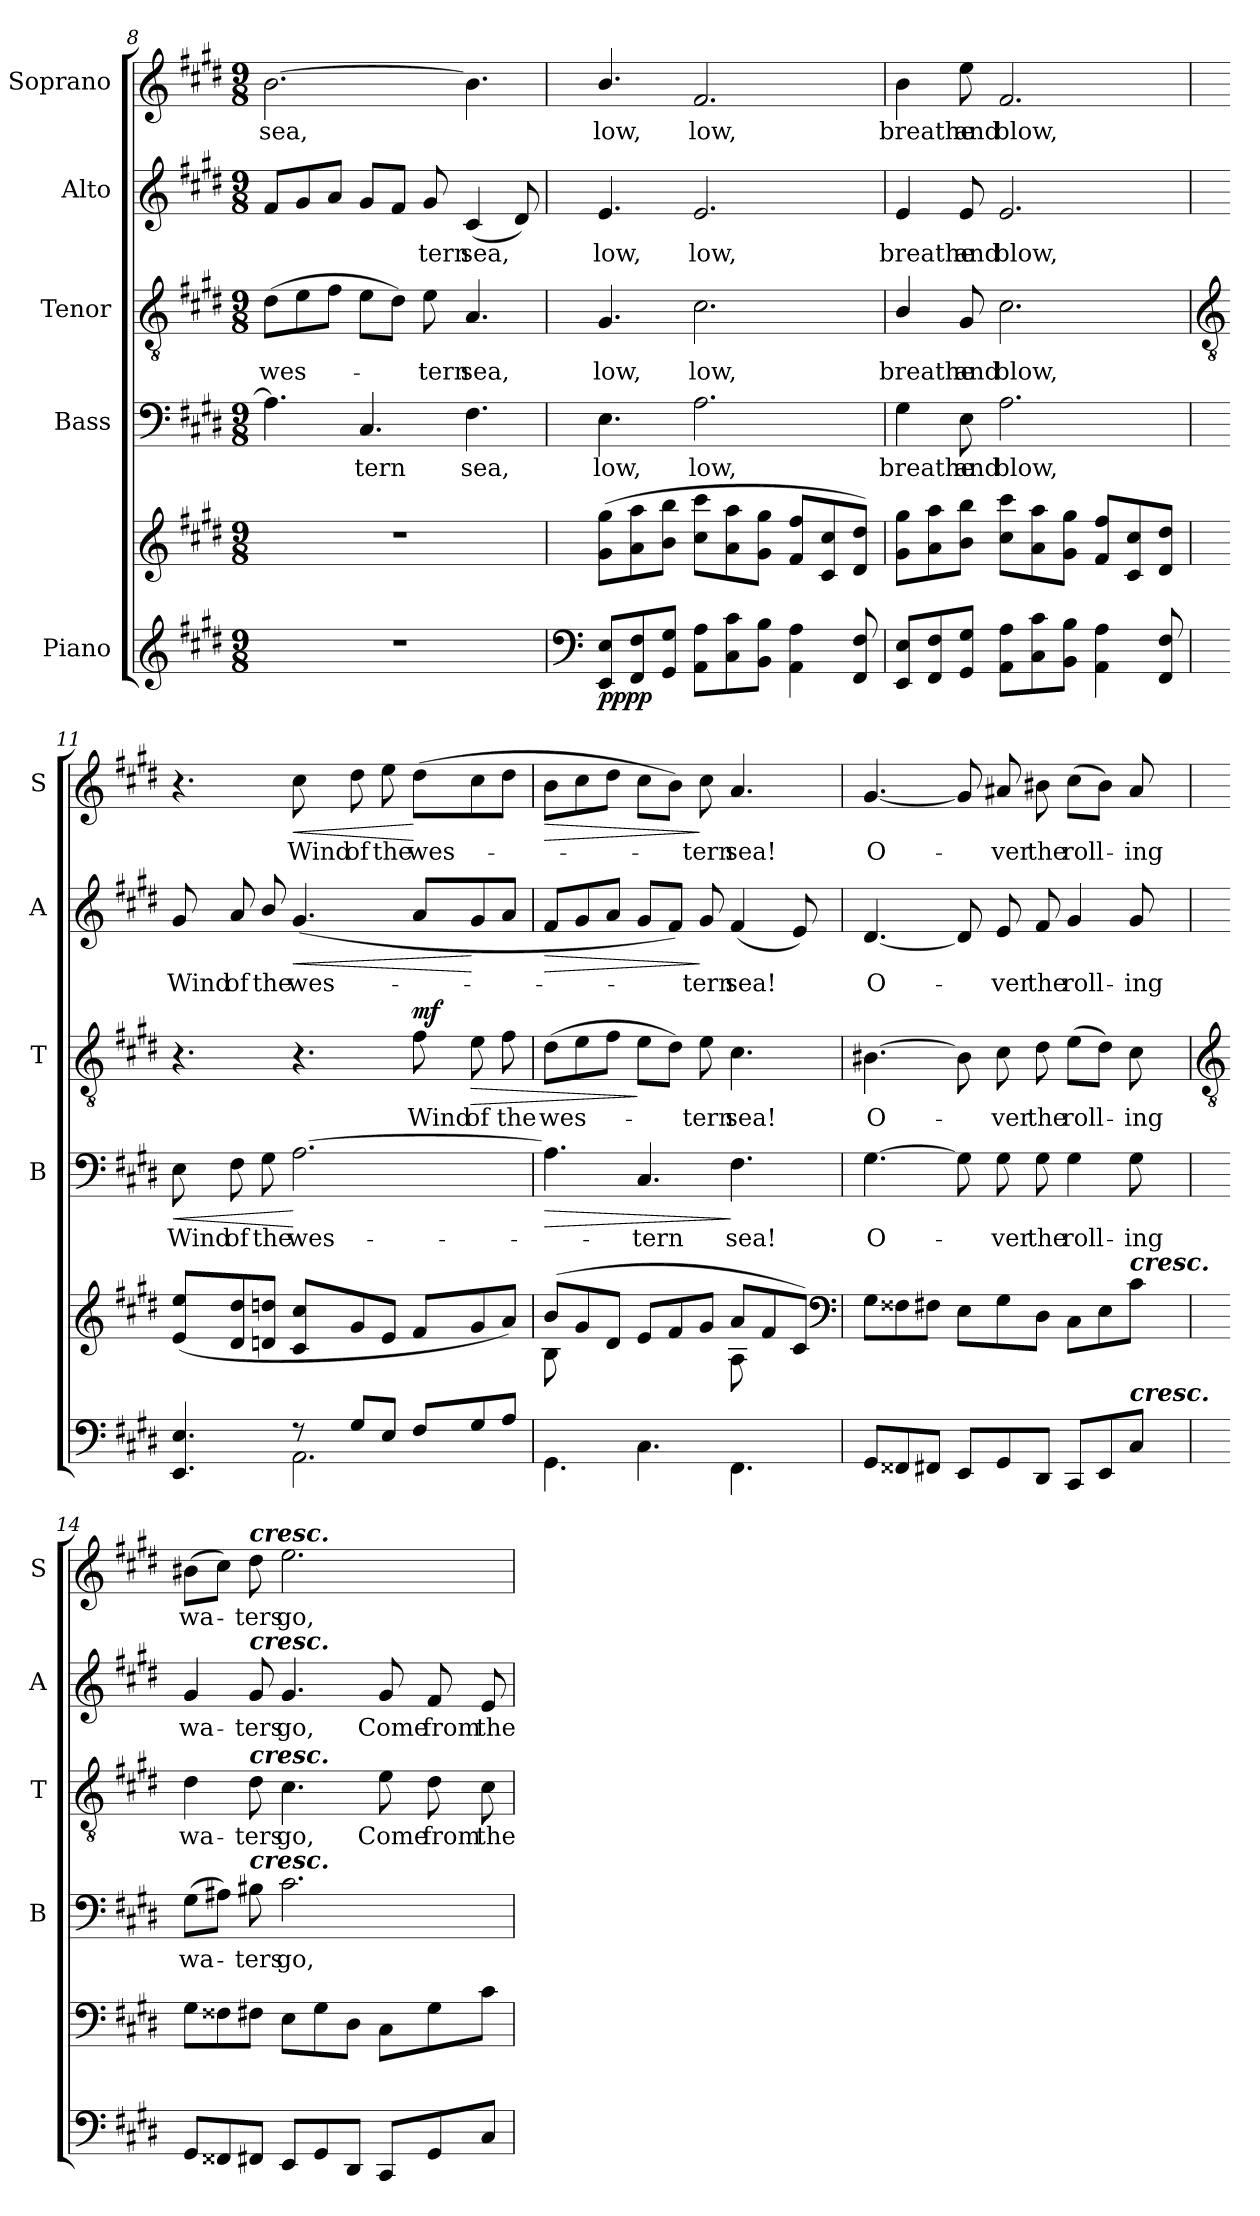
**kern	**kern	**dynam	**kern	**text	**dynam	**kern	**text	**dynam	**kern	**text	**dynam	**kern	**text	**dynam
*part5	*part5	*part5	*part4	*part4	*part4	*part3	*part3	*part3	*part2	*part2	*part2	*part1	*part1	*part1
*staff6	*staff5	*staff5/6	*staff4	*staff4	*staff4	*staff3	*staff3	*staff3	*staff2	*staff2	*staff2	*staff1	*staff1	*staff1
*I"Piano	*	*	*I"Bass	*	*	*I"Tenor	*	*	*I"Alto	*	*	*I"Soprano	*	*
*	*	*	*I'B	*	*	*I'T	*	*	*I'A	*	*	*I'S	*	*
*clefG2	*clefG2	*	*clefF4	*	*	*clefGv2	*	*	*clefG2	*	*	*clefG2	*	*
*k[f#c#g#d#]	*k[f#c#g#d#]	*	*k[f#c#g#d#]	*	*	*k[f#c#g#d#]	*	*	*k[f#c#g#d#]	*	*	*k[f#c#g#d#]	*	*
*E:	*E:	*	*E:	*	*	*E:	*	*	*E:	*	*	*E:	*	*
*M9/8	*M9/8	*	*M9/8	*	*	*M9/8	*	*	*M9/8	*	*	*M9/8	*	*
=8	=8	=8	=8	=8	=8	=8	=8	=8	=8	=8	=8	=8	=8	=8
!LO:N:vis=1	!LO:N:vis=1	!	!	!	!	!	!LO:LY:b	!	!	!	!	!	!LO:LY:b	!
8%9r	8%9r	.	4.A]	.	.	(>8d#L	wes-	.	8f#L	.	.	[2.b	sea,	.
.	.	.	.	.	.	8e	.	.	8g#	.	.	.	.	.
.	.	.	.	.	.	8f#J	.	.	8aJ	.	.	.	.	.
!	!	!	!	!LO:LY:b	!	!	!	!	!	!	!	!	!	!
.	.	.	4.C#	tern	.	8eL	.	.	8g#L	.	.	.	.	.
.	.	.	.	.	.	8d#J)	.	.	8f#J	.	.	.	.	.
!	!	!	!	!	!	!	!LO:LY:b	!	!	!LO:LY:b	!	!	!	!
.	.	.	.	.	.	8e	tern	.	8g#	tern	.	.	.	.
!	!	!	!	!LO:LY:b	!	!	!LO:LY:b	!	!	!LO:LY:b	!	!	!	!
.	.	.	4.F#	sea,	.	4.A	sea,	.	(<4c#	sea,	.	4.b]	.	.
.	.	.	.	.	.	.	.	.	8d#)	.	.	.	.	.
=9	=9	=9	=9	=9	=9	=9	=9	=9	=9	=9	=9	=9	=9	=9
*clefF4	*	*	*	*	*	*	*	*	*	*	*	*	*	*
!	!	!LO:DY:b=2	!	!LO:LY:b	!	!	!LO:LY:b	!	!	!LO:LY:b	!	!	!LO:LY:b	!
!	!	!LO:DY:n=1:b	!	!	!	!	!	!	!	!	!	!	!	!
8EE 8EL	(<8g# 8gg#L	pp pp	4.E	low,	.	4.G#	low,	.	4.e	low,	.	4.b/	low,	.
8FF# 8F#	8a 8aa	.	.	.	.	.	.	.	.	.	.	.	.	.
8GG# 8G#J	8b 8bbJ	.	.	.	.	.	.	.	.	.	.	.	.	.
!	!	!	!	!LO:LY:b	!	!	!LO:LY:b	!	!	!LO:LY:b	!	!	!LO:LY:b	!
8AA 8AL	8cc# 8ccc#L	.	2.A	low,	.	2.c#	low,	.	2.e	low,	.	2.f#	low,	.
8C# 8c#	8a 8aa	.	.	.	.	.	.	.	.	.	.	.	.	.
8BB 8BJ	8g# 8gg#J	.	.	.	.	.	.	.	.	.	.	.	.	.
4AA 4A	8f# 8ff#L	.	.	.	.	.	.	.	.	.	.	.	.	.
.	8c# 8cc#	.	.	.	.	.	.	.	.	.	.	.	.	.
8FF# 8F#	8d# 8dd#J)	.	.	.	.	.	.	.	.	.	.	.	.	.
=10	=10	=10	=10	=10	=10	=10	=10	=10	=10	=10	=10	=10	=10	=10
!	!	!	!	!LO:LY:b	!	!	!LO:LY:b	!	!	!LO:LY:b	!	!	!LO:LY:b	!
8EE 8EL	8g# 8gg#L	.	4G#	breathe	.	4B/	breathe	.	4e	breathe	.	4b	breathe	.
8FF# 8F#	8a 8aa	.	.	.	.	.	.	.	.	.	.	.	.	.
!	!	!	!	!LO:LY:b	!	!	!LO:LY:b	!	!	!LO:LY:b	!	!	!LO:LY:b	!
8GG# 8G#J	8b 8bbJ	.	8E	and	.	8G#	and	.	8e	and	.	8ee	and	.
!	!	!	!	!LO:LY:b	!	!	!LO:LY:b	!	!	!LO:LY:b	!	!	!LO:LY:b	!
8AA 8AL	8cc# 8ccc#L	.	2.A	blow,	.	2.c#	blow,	.	2.e	blow,	.	2.f#	blow,	.
8C# 8c#	8a 8aa	.	.	.	.	.	.	.	.	.	.	.	.	.
8BB 8BJ	8g# 8gg#J	.	.	.	.	.	.	.	.	.	.	.	.	.
4AA 4A	8f# 8ff#L	.	.	.	.	.	.	.	.	.	.	.	.	.
.	8c# 8cc#	.	.	.	.	.	.	.	.	.	.	.	.	.
8FF# 8F#	8d# 8dd#J	.	.	.	.	.	.	.	.	.	.	.	.	.
!!LO:LB:g=z
=11	=11	=11	=11	=11	=11	=11	=11	=11	=11	=11	=11	=11	=11	=11
*	*	*	*	*	*	*clefGv2	*	*	*	*	*	*	*	*
*^	*	*	*	*	*	*	*	*	*	*	*	*	*	*
!	!	!	!	!	!LO:LY:b	!LO:HP:b	!	!	!	!	!LO:LY:b	!	!	!	!
4.EE/ 4.E/	4.ryy	(<8e 8eeL	.	8E	Wind	<	4.r	.	.	8g#	Wind	.	4.r	.	.
!	!	!	!	!	!LO:LY:b	!	!	!	!	!	!LO:LY:b	!	!	!	!
.	.	8d# 8dd#	.	8F#	of	.	.	.	.	8a	of	.	.	.	.
!	!	!	!	!	!LO:LY:b	!	!	!	!	!	!LO:LY:b	!	!	!	!
.	.	8dn 8ddnJ	.	8G#	the	.	.	.	.	8b/	the	.	.	.	.
!	!	!	!	!	!LO:LY:b	!	!	!	!	!	!LO:LY:b	!LO:HP:b	!	!LO:LY:b	!LO:HP:b
8r	2.AA\	8c# 8cc#L	.	[2.A	wes-	[	4.r	.	.	(<4.g#	wes-	<	8cc#	Wind	<
!	!	!	!	!	!	!	!	!	!	!	!	!	!	!LO:LY:b	!
8G#/L	.	8g#	.	.	.	.	.	.	.	.	.	.	8dd#	of	.
!	!	!	!	!	!	!	!	!	!	!	!	!	!	!LO:LY:b	!
8E/J	.	8eJ	.	.	.	.	.	.	.	.	.	.	8ee	the	.
!	!	!	!	!	!	!	!	!LO:LY:b	!LO:DY:b	!	!	!	!	!LO:LY:b	!
8F#/L	.	8f#L	.	.	.	.	8f#	Wind	mf	8aL	.	.	(>8dd#L	wes-	[
!	!	!	!	!	!	!	!	!LO:LY:b	!LO:HP:b	!	!	!	!	!	!
8G#/	.	8g#	.	.	.	.	8e	of	>	8g#	.	[	8cc#	.	.
!	!	!	!	!	!	!	!	!LO:LY:b	!	!	!	!	!	!	!
8A/J	.	8aJ)	.	.	.	.	8f#	the	.	8aJ	.	.	8dd#J	.	.
=12	=12	=12	=12	=12	=12	=12	=12	=12	=12	=12	=12	=12	=12	=12	=12
*	*	*^	*	*	*	*	*	*	*	*	*	*	*	*	*
!	!	!	!	!	!	!	!LO:HP:b	!	!LO:LY:b	!	!	!	!LO:HP:b	!	!	!LO:HP:b
8ryy	4.GG#\	(<8bL	8BL	.	4.A]	.	>	(>8d#L	wes-	.	8f#L	.	>	8bL	.	>
8G#	.	8g#	8ryy	.	.	.	.	8e	.	.	8g#	.	.	8cc#	.	.
*	*	*v	*v	*	*	*	*	*	*	*	*	*	*	*	*	*
8D#J	.	8d#J	.	.	.	.	8f#J	.	.	8aJ	.	.	8dd#J	.	.
!	!	!	!	!	!LO:LY:b	!	!	!	!	!	!	!	!	!	!
8E/L	4.C#\	8eL	.	4.C#	tern	.	8eL	.	]	8g#L	.	.	8cc#L	.	.
8F#/	.	8f#	.	.	.	.	8d#J)	.	.	8f#J)	.	.	8bJ)	.	.
!	!	!	!	!	!	!	!	!LO:LY:b	!	!	!LO:LY:b	!	!	!LO:LY:b	!
8G#/J	.	8g#J	.	.	.	.	8e	tern	.	8g#	tern	]	8cc#	tern	]
*	*	*^	*	*	*	*	*	*	*	*	*	*	*	*	*
!	!	!	!	!	!	!LO:LY:b	!	!	!LO:LY:b	!	!	!LO:LY:b	!	!	!LO:LY:b	!
8ryy	4.FF#\	8aL	8AL	.	4.F#	sea!	]	4.c#	sea!	.	(<4f#	sea!	.	4.a	sea!	.
8F#	.	8f#	4ryy	.	.	.	.	.	.	.	.	.	.	.	.	.
8C#J	.	8c#J)	.	.	.	.	.	.	.	.	8e)	.	.	.	.	.
*	*	*v	*v	*	*	*	*	*	*	*	*	*	*	*	*	*
*	*	*clefF4	*	*	*	*	*	*	*	*	*	*	*	*	*
=13	=13	=13	=13	=13	=13	=13	=13	=13	=13	=13	=13	=13	=13	=13	=13
!	!	!	!	!	!LO:LY:b	!	!	!LO:LY:b	!	!	!LO:LY:b	!	!	!LO:LY:b	!
8GG#/L	1ryy	8G#L	.	[4.G#	O-	.	[4.B#X	O-	.	[4.d#	O-	.	[4.g#	O-	.
8FF##X/	.	8F##X	.	.	.	.	.	.	.	.	.	.	.	.	.
8FF#X/J	.	8F#XJ	.	.	.	.	.	.	.	.	.	.	.	.	.
8EE/L	.	8EL	.	8G#]	.	.	8B#]	.	.	8d#]	.	.	8g#]	.	.
!	!	!	!	!	!LO:LY:b	!	!	!LO:LY:b	!	!	!LO:LY:b	!	!	!LO:LY:b	!
8GG#/	.	8G#	.	8G#	ver	.	8c#	ver	.	8e	ver	.	8a#X	ver	.
!	!	!	!	!	!LO:LY:b	!	!	!LO:LY:b	!	!	!LO:LY:b	!	!	!LO:LY:b	!
8DD#/J	.	8D#J	.	8G#	the	.	8d#	the	.	8f#	the	.	8b#X	the	.
!	!	!	!	!	!LO:LY:b	!	!	!LO:LY:b	!	!	!LO:LY:b	!	!	!LO:LY:b	!
8CC#/L	.	8C#L	.	4G#	roll-	.	(>8eL	roll-	.	4g#	roll-	.	(>8cc#L	roll-	.
8EE/	.	8E	.	.	.	.	8d#J)	.	.	.	.	.	8b#J)	.	.
!	!	!LO:TX:a:Bi:t=cresc.	!	!	!	!	!	!	!	!	!	!	!	!	!
!LO:TX:a:Bi:t=cresc.	!	!	!	!	!	!	!	!	!	!	!	!	!	!	!
!	!	!	!	!	!LO:LY:b	!	!	!LO:LY:b	!	!	!LO:LY:b	!	!	!LO:LY:b	!
8C#/J	8ryy	8c#J	.	8G#	-ing	.	8c#	ing	.	8g#	-ing	.	8a#	ing	.
*v	*v	*	*	*	*	*	*	*	*	*	*	*	*	*	*
!!LO:LB:g=z
=14	=14	=14	=14	=14	=14	=14	=14	=14	=14	=14	=14	=14	=14	=14
*	*	*	*	*	*	*clefGv2	*	*	*	*	*	*	*	*
*^	*	*	*	*	*	*	*	*	*	*	*	*	*	*
!	!	!	!	!	!LO:LY:b	!	!	!LO:LY:b	!	!	!LO:LY:b	!	!	!LO:LY:b	!
*v	*v	*	*	*	*	*	*	*	*	*	*	*	*	*	*
8GG#L	8G#L	.	(>8G#L	wa-	.	4d#	wa-	.	4g#	wa-	.	(>8b#XL	wa-	.
8FF##X	8F##X	.	8A#XJ)	.	.	.	.	.	.	.	.	8cc#J)	.	.
!	!	!	!	!	!	!	!	!	!	!	!	!LO:TX:a:Bi:t=cresc.	!	!
!	!	!	!	!	!	!	!	!	!LO:TX:a:Bi:t=cresc.	!	!	!	!	!
!	!	!	!	!	!	!LO:TX:a:Bi:t=cresc.	!	!	!	!	!	!	!	!
!	!	!	!LO:TX:a:Bi:t=cresc.	!	!	!	!	!	!	!	!	!	!	!
!	!	!	!	!LO:LY:b	!	!	!LO:LY:b	!	!	!LO:LY:b	!	!	!LO:LY:b	!
8FF#XJ	8F#XJ	.	8B#X	ters	.	8d#	-ters	.	8g#	-ters	.	8dd#	ters	.
!	!	!	!	!LO:LY:b	!	!	!LO:LY:b	!	!	!LO:LY:b	!	!	!LO:LY:b	!
8EEL	8EL	.	2.c#	go,	.	4.c#	go,	.	4.g#	go,	.	2.ee	go,	.
8GG#	8G#	.	.	.	.	.	.	.	.	.	.	.	.	.
8DD#J	8D#J	.	.	.	.	.	.	.	.	.	.	.	.	.
!	!	!	!	!	!	!	!LO:LY:b	!	!	!LO:LY:b	!	!	!	!
8CC#L	8C#L	.	.	.	.	8e	Come	.	8g#	Come	.	.	.	.
!	!	!	!	!	!	!	!LO:LY:b	!	!	!LO:LY:b	!	!	!	!
8GG#	8G#	.	.	.	.	8d#	from	.	8f#	from	.	.	.	.
!	!	!	!	!	!	!	!LO:LY:b	!	!	!LO:LY:b	!	!	!	!
8C#J	8c#J	.	.	.	.	8c#	the	.	8e	the	.	.	.	.
=	=	=	=	=	=	=	=	=	=	=	=	=	=	=
*-	*-	*-	*-	*-	*-	*-	*-	*-	*-	*-	*-	*-	*-	*-
